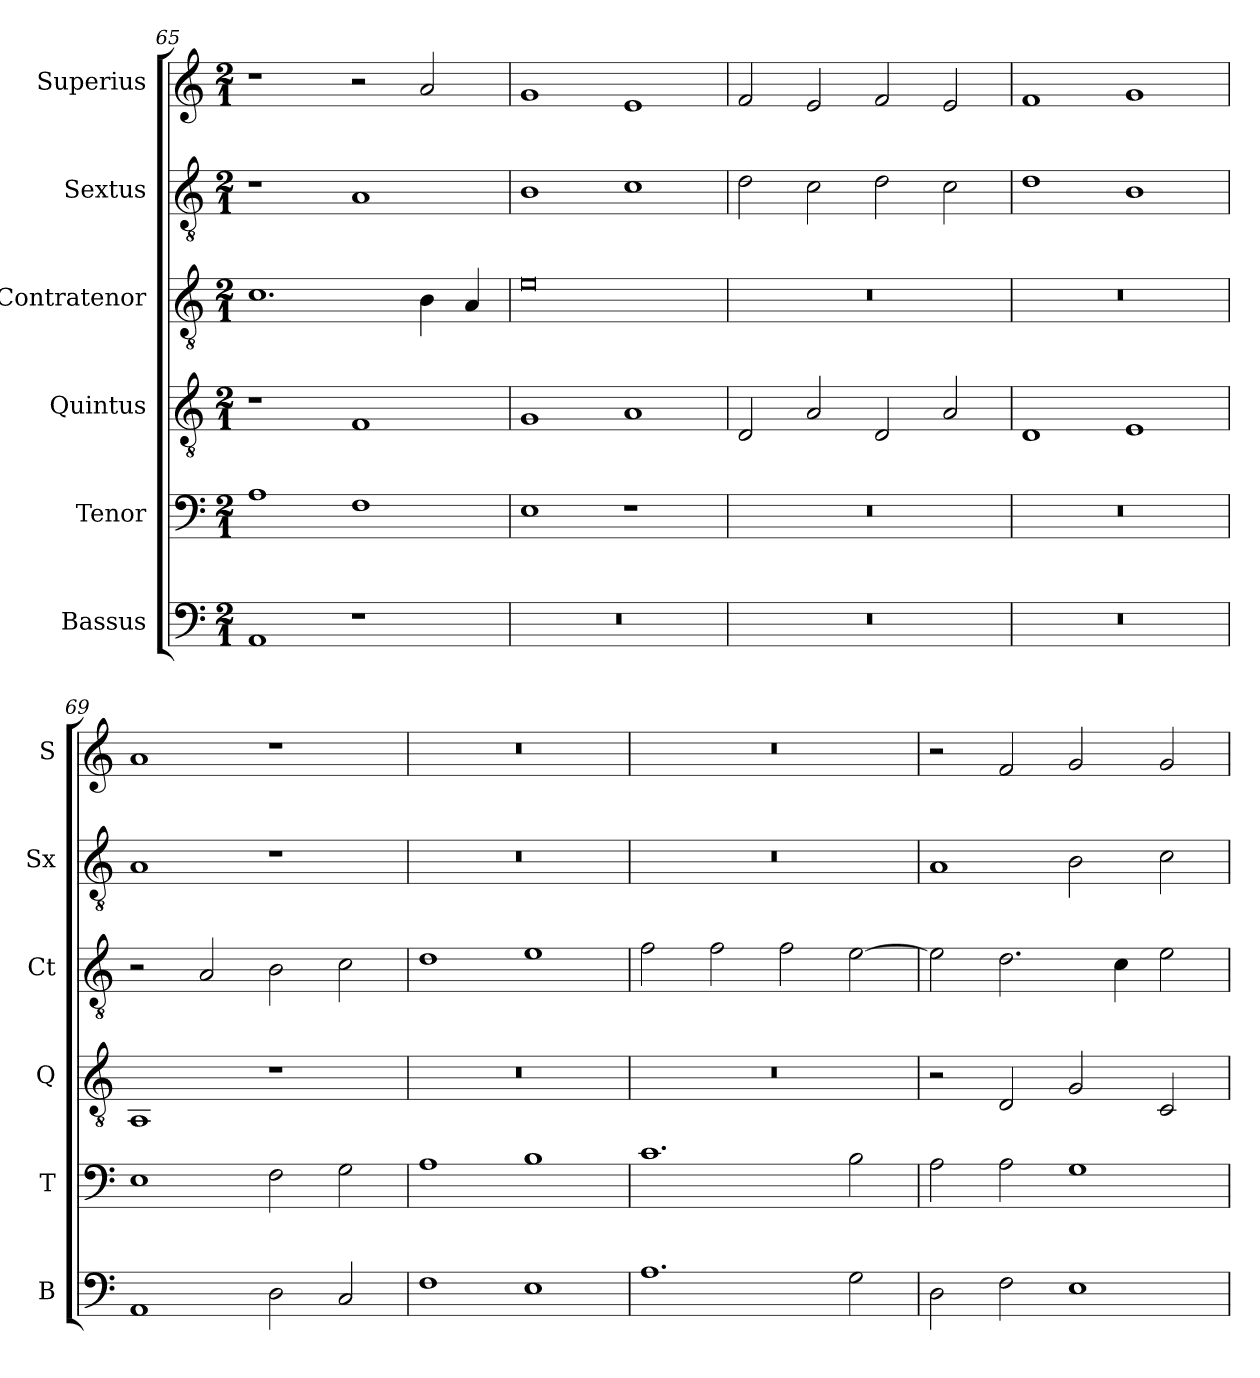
**kern	**kern	**kern	**kern	**kern	**kern
*part6	*part5	*part4	*part3	*part2	*part1
*staff6	*staff5	*staff4	*staff3	*staff2	*staff1
*I"Bassus	*I"Tenor	*I"Quintus	*I"Contratenor	*I"Sextus	*I"Superius
*I'B	*I'T	*I'Q	*I'Ct	*I'Sx	*I'S
*clefF4	*clefF4	*clefGv2	*clefGv2	*clefGv2	*clefG2
*k[]	*k[]	*k[]	*k[]	*k[]	*k[]
*M2/1	*M2/1	*M2/1	*M2/1	*M2/1	*M2/1
=65	=65	=65	=65	=65	=65
1AA	1A	1r	1.c	1r	1r
1r	1F	1F	.	1A	2r
.	.	.	4B\	.	2a/
.	.	.	4A/	.	.
=66	=66	=66	=66	=66	=66
0r	1E	1G	0e	1B	1g
.	1r	1A	.	1c	1e
=67	=67	=67	=67	=67	=67
0r	0r	2D/	0r	2d\	2f/
.	.	2A/	.	2c\	2e/
.	.	2D/	.	2d\	2f/
.	.	2A/	.	2c\	2e/
=68	=68	=68	=68	=68	=68
0r	0r	1D	0r	1d	1f
.	.	1E	.	1B	1g
=69	=69	=69	=69	=69	=69
1AA	1E	1AA	2r	1A	1a
.	.	.	2A/	.	.
2D\	2F\	1r	2B\	1r	1r
2C/	2G\	.	2c\	.	.
=70	=70	=70	=70	=70	=70
1F	1A	0r	1d	0r	0r
1E	1B	.	1e	.	.
=71	=71	=71	=71	=71	=71
1.A	1.c	0r	2f\	0r	0r
.	.	.	2f\	.	.
.	.	.	2f\	.	.
2G\	2B\	.	[2e\	.	.
=72	=72	=72	=72	=72	=72
2D\	2A\	2r	2e\]	1A	2r
2F\	2A\	2D/	2.d\	.	2f/
1E	1G	2G/	.	2B\	2g/
.	.	.	4c\	.	.
.	.	2C/	2e\	2c\	2g/
=	=	=	=	=	=
*-	*-	*-	*-	*-	*-
